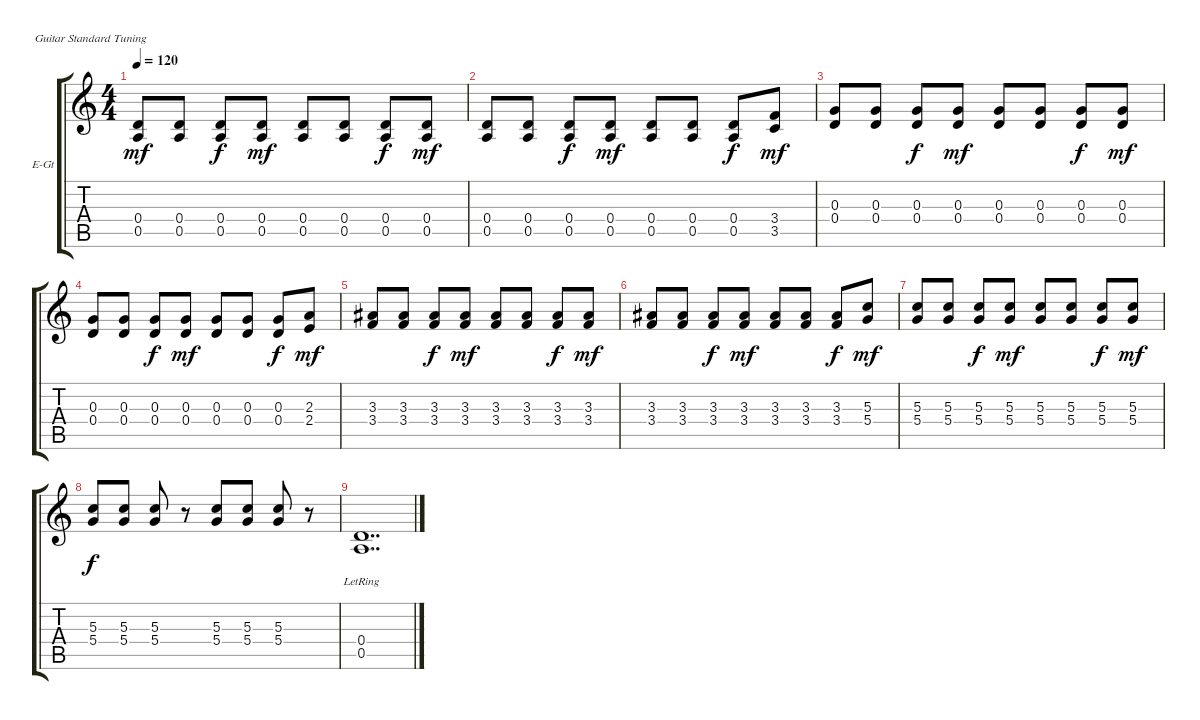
\defaultSystemsLayout 4
\bracketExtendMode groupsimilarinstruments
\firstSystemTrackNameOrientation horizontal
\otherSystemsTrackNameOrientation horizontal
\track ("Electric Guitar" "E-Gt") {instrument distortionguitar}
\staff {score tabs}
\tuning (E4 B3 G3 D3 A2 E2)
\ts (4 4)
\tempo 120
\clef g2
\scale
0.333333
\ks c
(0.5 0.4).8{dy mf} (0.5 0.4).8 (0.5 0.4).8{dy f} (0.5 0.4).8{dy mf} (0.5 0.4).8 (0.5 0.4).8 (0.5 0.4).8{dy f} (0.5 0.4).8{dy mf} |
\scale
0.333333 (0.5 0.4).8 (0.5 0.4).8 (0.5 0.4).8{dy f} (0.5 0.4).8{dy mf} (0.5 0.4).8 (0.5 0.4).8 (0.5 0.4).8{dy f} (3.5 3.4).8{dy mf} |
\scale
0.333333 (0.4 0.3).8 (0.4 0.3).8 (0.4 0.3).8{dy f} (0.4 0.3).8{dy mf} (0.4 0.3).8 (0.4 0.3).8 (0.4 0.3).8{dy f} (0.4 0.3).8{dy mf} |
\scale
0.333333 (0.4 0.3).8 (0.4 0.3).8 (0.4 0.3).8{dy f} (0.4 0.3).8{dy mf} (0.4 0.3).8 (0.4 0.3).8 (0.4 0.3).8{dy f} (2.4 2.3).8{dy mf} |
\scale
0.333333 (3.4 3.3).8 (3.4 3.3).8 (3.4 3.3).8{dy f} (3.4 3.3).8{dy mf} (3.4 3.3).8 (3.4 3.3).8 (3.4 3.3).8{dy f} (3.4 3.3).8{dy mf} |
\scale
0.333333 (3.4 3.3).8 (3.4 3.3).8 (3.4 3.3).8{dy f} (3.4 3.3).8{dy mf} (3.4 3.3).8 (3.4 3.3).8 (3.4 3.3).8{dy f} (5.4 5.3).8{dy mf} |
\scale
0.333333 (5.3 5.4).8 (5.3 5.4).8 (5.3 5.4).8{dy f} (5.3 5.4).8{dy mf} (5.3 5.4).8 (5.3 5.4).8 (5.3 5.4).8{dy f} (5.3 5.4).8{dy mf} |
\scale
0.333333 (5.3 5.4).8{dy f} (5.3 5.4).8 (5.3 5.4).8 r.8 (5.3 5.4).8 (5.3 5.4).8 (5.3 5.4).8 r.8 |
(0.4{lr} 0.5{lr}).1{dd}
